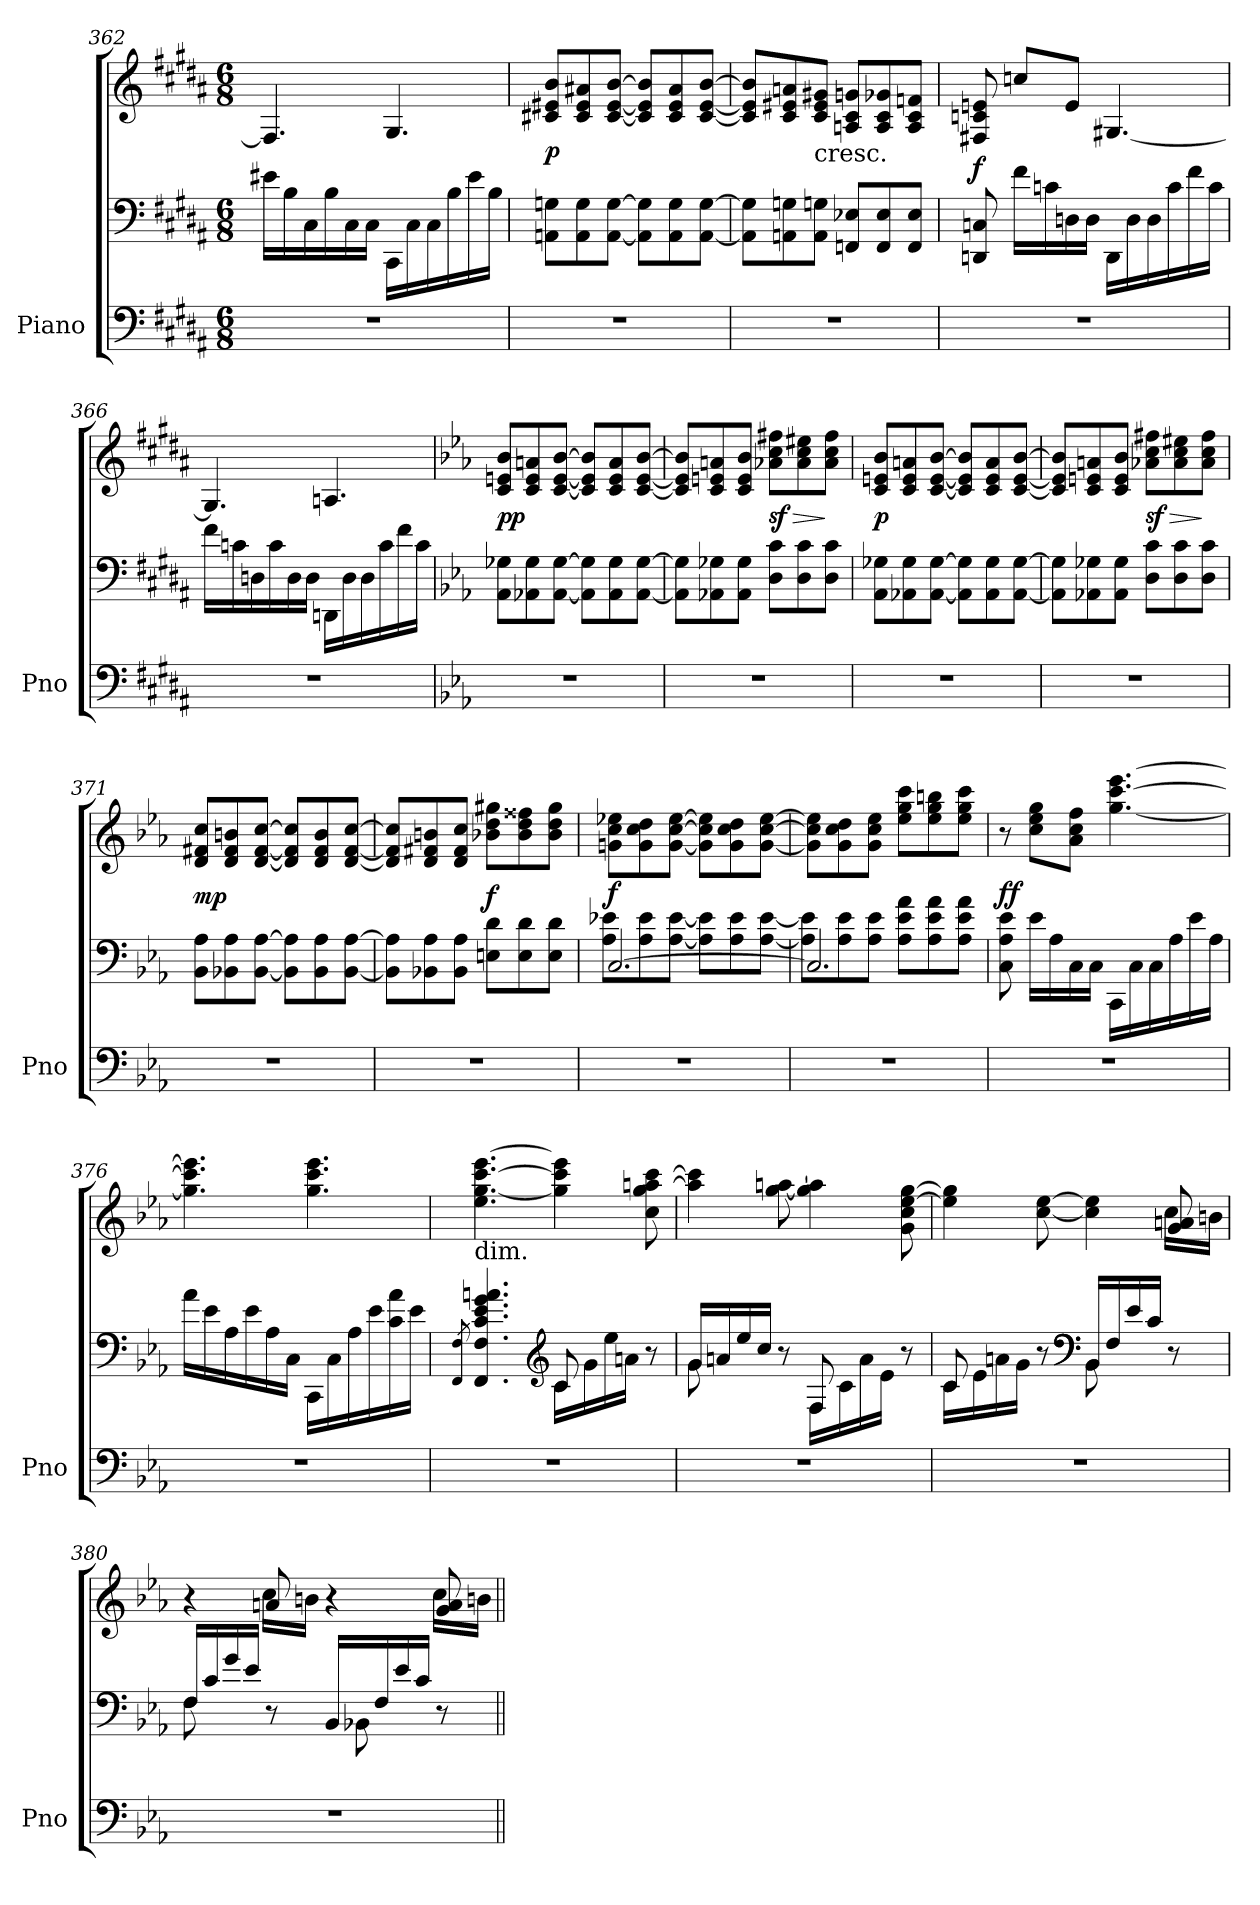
**kern	**kern	**kern	**dynam
*part1	*part1	*part1	*part1
*staff3	*staff2	*staff1	*staff1/2/3
*I"Piano	*	*	*
*I'Pno	*	*	*
*clefF4	*clefF4	*clefG2	*
*k[f#c#g#d#a#]	*k[f#c#g#d#a#]	*k[f#c#g#d#a#]	*
*M6/8	*M6/8	*M6/8	*
=362	=362	=362	=362
2.r	16e#XLL	4.F##]	.
.	16B	.	.
.	16C#	.	.
.	16B	.	.
.	16C#	.	.
.	16C#JJ	.	.
.	16CC#LL	4.G#	.
.	16C#	.	.
.	16C#	.	.
.	16B	.	.
.	16e#	.	.
.	16BJJ	.	.
=363	=363	=363	=363
2.r	8AAn 8GnL	8c#X 8e#X 8bL	p
.	8AA 8G	8c# 8e# 8a#X	.
.	[8AA [8GJ	[8c# [8e# [8bJ	.
.	8AA] 8G]L	8c#] 8e#] 8b]L	.
.	8AA 8G	8c# 8e# 8a#	.
.	[8AA [8GJ	[8c# [8e# [8bJ	.
=364	=364	=364	=364
2.r	8AA] 8G]L	8c#] 8e#] 8b]L	.
.	8AAn 8Gn	8c# 8e#X 8an	.
!	!	!LO:TX:c:t=cresc.	!
.	8AA 8GnJ	8c# 8e# 8g#XJ	.
.	8FFn 8E-XL	8An 8c# 8gnL	.
.	8FF 8E-	8A 8c# 8g-X	.
.	8FF 8E-J	8A 8c# 8fnJ	.
=365	=365	=365	=365
2.r	8DDn 8Cn	8F#X 8cn 8en	f
.	16f#LL	8ccnL	.
.	16cn	.	.
.	16Dn	8eJ	.
.	16DJJ	.	.
.	16DDLL	[4.G#X	.
.	16D	.	.
.	16D	.	.
.	16c	.	.
.	16f#	.	.
.	16cJJ	.	.
=366	=366	=366	=366
2.r	16f#LL	4.G#]	.
.	16cn	.	.
.	16Dn	.	.
.	16c	.	.
.	16D	.	.
.	16DJJ	.	.
.	16DDnLL	4.An	.
.	16D	.	.
.	16D	.	.
.	16c	.	.
.	16f#	.	.
.	16cJJ	.	.
=367	=367	=367	=367
*k[b-e-a-]	*k[b-e-a-]	*k[b-e-a-]	*
2.r	8AA- 8G-XL	8c 8en 8b-L	pp
.	8AA-X 8G-	8c 8e 8an	.
.	[8AA- [8G-J	[8c [8e [8b-J	.
.	8AA-] 8G-]L	8c] 8e] 8b-]L	.
.	8AA- 8G-	8c 8e 8a	.
.	[8AA- [8G-J	[8c [8e [8b-J	.
=368	=368	=368	=368
2.r	8AA-] 8G-]L	8c] 8e] 8b-]L	.
.	8AA-X 8G-X	8c 8en 8an	.
.	8AA- 8G-J	8c 8e 8b-J	.
.	8D 8cL	8a-X 8cc 8ff#XL	> sf
.	8D 8c	8a- 8cc 8ee#X	.
.	8D 8cJ	8a- 8cc 8ff#J	]
=369	=369	=369	=369
2.r	8AA- 8G-XL	8c 8en 8b-L	p
.	8AA-X 8G-	8c 8e 8an	.
.	[8AA- [8G-J	[8c [8e [8b-J	.
.	8AA-] 8G-]L	8c] 8e] 8b-]L	.
.	8AA- 8G-	8c 8e 8a	.
.	[8AA- [8G-J	[8c [8e [8b-J	.
=370	=370	=370	=370
2.r	8AA-] 8G-]L	8c] 8e] 8b-]L	.
.	8AA-X 8G-X	8c 8en 8an	.
.	8AA- 8G-J	8c 8e 8b-J	.
.	8D 8cL	8a-X 8cc 8ff#XL	> sf
.	8D 8c	8a- 8cc 8ee#X	.
.	8D 8cJ	8a- 8cc 8ff#J	]
=371	=371	=371	=371
2.r	8BB- 8A-L	8d 8f#X 8ccL	mp
.	8BB-X 8A-	8d 8f# 8bn	.
.	[8BB- [8A-J	[8d [8f# [8ccJ	.
.	8BB-] 8A-]L	8d] 8f#] 8cc]L	.
.	8BB- 8A-	8d 8f# 8b	.
.	[8BB- [8A-J	[8d [8f# [8ccJ	.
=372	=372	=372	=372
2.r	8BB-] 8A-]L	8d] 8f#] 8cc]L	.
.	8BB-X 8A-	8d 8f#X 8bn	.
.	8BB- 8A-J	8d 8f# 8ccJ	.
.	8En 8dL	8b-X 8dd 8gg#XL	f
.	8E 8d	8b- 8dd 8ff##X	.
.	8E 8dJ	8b- 8dd 8gg#J	.
=373	=373	=373	=373
*	*^	*	*
2.r	[2.C	8A- 8e-XL	8gn 8cc 8ee-XL	f
.	.	8A- 8e-	8g 8cc 8dd	.
.	.	[8A- [8e-J	[8g [8cc [8ee-J	.
.	.	8A-] 8e-]L	8g] 8cc] 8ee-]L	.
.	.	8A- 8e-	8g 8cc 8dd	.
.	.	[8A- [8e-J	[8g [8cc [8ee-J	.
=374	=374	=374	=374	=374
2.r	2.C]	8A-] 8e-]L	8g] 8cc] 8ee-]L	.
.	.	8A- 8e-	8g 8cc 8dd	.
.	.	8A- 8e-J	8g 8cc 8ee-J	.
.	.	8A- 8e- 8a-L	8ee- 8gg 8cccL	.
.	.	8A- 8e- 8a-	8ee- 8gg 8bbn	.
.	.	8A- 8e- 8a-J	8ee- 8gg 8cccJ	.
*	*v	*v	*	*
=375	=375	=375	=375
2.r	8C 8A- 8e-	8r	ff
.	16e-LL	8cc 8ee- 8ggL	.
.	16A-	.	.
.	16C	8a- 8cc 8ffJ	.
.	16CJJ	.	.
.	16CCLL	[4.gg [4.ccc [4.eee-	.
.	16C	.	.
.	16C	.	.
.	16A-	.	.
.	16e-	.	.
.	16A-JJ	.	.
=376	=376	=376	=376
2.r	16a-LL	4.gg] 4.ccc] 4.eee-]	.
.	16e-	.	.
.	16A-	.	.
.	16e-	.	.
.	16A-	.	.
.	16CJJ	.	.
.	16CCLL	4.gg 4.ccc 4.eee-	.
.	16C	.	.
.	16A-	.	.
.	16e-	.	.
.	16c 16a-	.	.
.	16e-JJ	.	.
=377	=377	=377	=377
.	8qFF 8qF	.	.
*	*^	*	*
!	!	!	!LO:TX:c:t=dim.	!
2.r	4ryy	4.FF]/ 4.F]/ 4.c/ 4.e-/ 4.g/ 4.an/	4.ee- [4.gg [4.ccc [4.eee-	.
.	8ryy	.	.	.
*	*clefG2	*	*	*
.	8c	16cLL	4gg] 4ccc] 4eee-]	.
.	.	16g	.	.
.	8ryy	16ee-	.	.
.	.	16anJJ	.	.
.	8ryy	8r	8cc 8gg [8aan [8ccc	.
=378	=378	=378	=378	=378
2.r	16gLL	8g	4aa] 4ccc]	.
.	16an	.	.	.
.	16ee-	8ryy	.	.
.	16ccJJ	.	.	.
.	8r	8ryy	[8gg [8aan	.
.	8F	16FLL	4gg] 4aa]	.
.	.	16c	.	.
.	8ryy	16a	.	.
.	.	16e-JJ	.	.
.	8ryy	8r	8g 8cc [8ee- [8gg	.
=379	=379	=379	=379	=379
*	*	*	*^	*
2.r	8c	16cLL	4ee-] 4gg]	2ryy	.
.	.	16e-	.	.	.
.	8ryy	16an	.	.	.
.	.	16gJJ	.	.	.
.	8ryy	8r	[8cc [8ee-	.	.
*	*clefF4	*	*	*	*
.	16BB-LL	8BB-	4cc] 4ee-]	.	.
.	16F	.	.	.	.
.	16e-	8ryy	.	8ryy	.
.	16cJJ	.	.	.	.
.	8r	8ryy	8g 8an	16ccLL	.
.	.	.	.	16bnJJ	.
=380	=380	=380	=380	=380	=380
2.r	16FLL	8F	4ryy	4r	.
.	16c	.	.	.	.
.	16g	8ryy	.	.	.
.	16e-JJ	.	.	.	.
.	8r	8ryy	8an	16ccLL	.
.	.	.	.	16bnJJ	.
.	16BB-LL	8BB-X	4ryy	4r	.
.	16F	.	.	.	.
.	16e-	8ryy	.	.	.
.	16cJJ	.	.	.	.
.	8r	8ryy	8g 8a	16ccLL	.
.	.	.	.	16bnJJ	.
*	*v	*v	*	*	*
*	*	*v	*v	*
=||	=||	=||	=||
*-	*-	*-	*-
